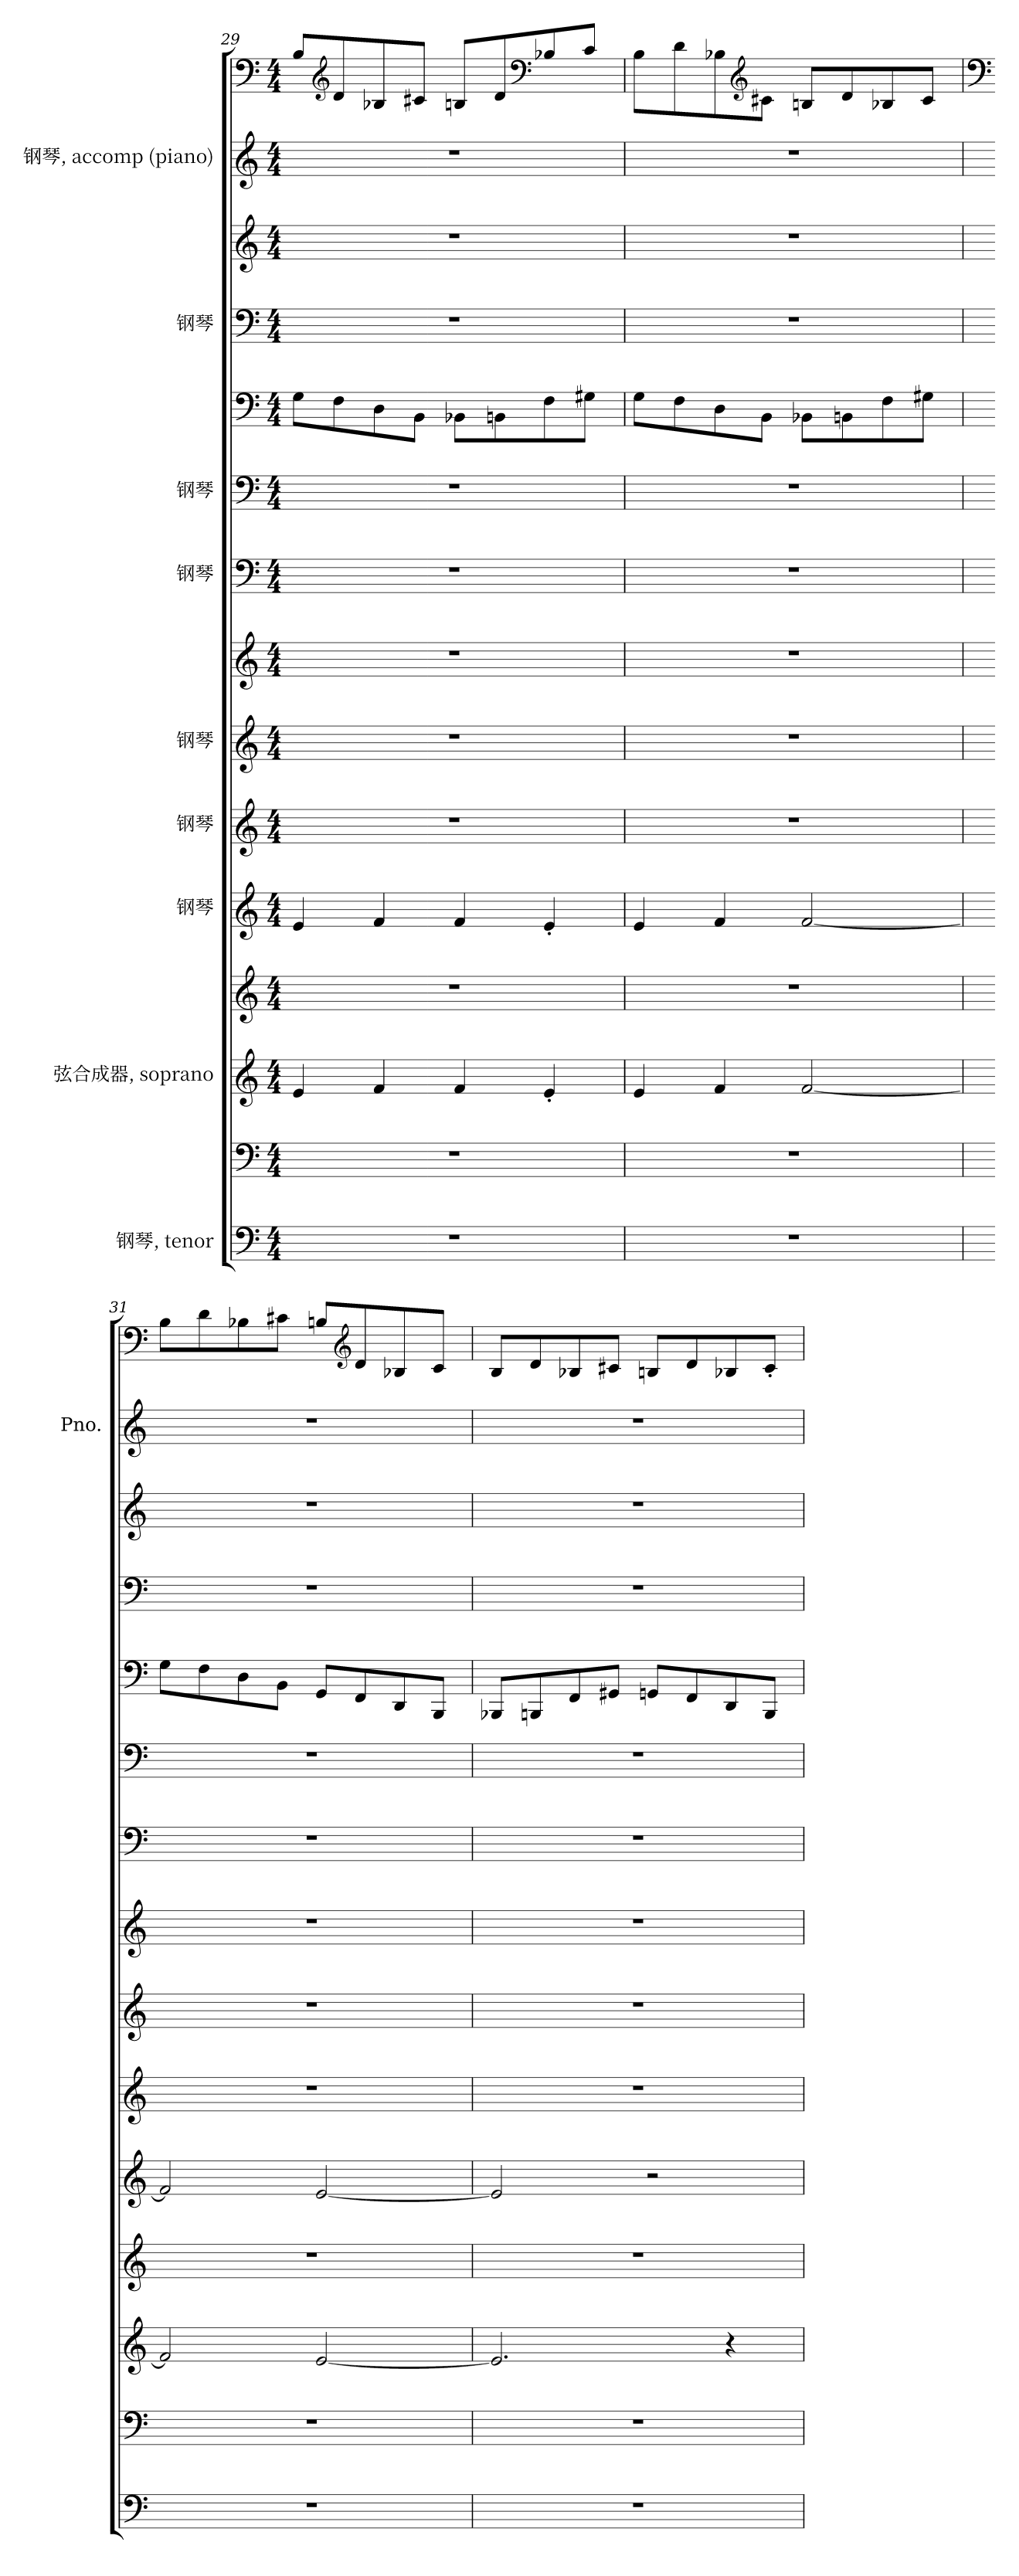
**kern	**kern	**kern	**kern	**kern	**kern	**kern	**kern	**kern	**kern	**kern	**kern	**kern	**kern	**kern
*part9	*part9	*part8	*part8	*part7	*part6	*part5	*part5	*part4	*part3	*part3	*part2	*part2	*part1	*part1
*staff15	*staff14	*staff13	*staff12	*staff11	*staff10	*staff9	*staff8	*staff7	*staff6	*staff5	*staff4	*staff3	*staff2	*staff1
*I"钢琴, tenor	*	*I"弦合成器, soprano	*	*I"钢琴	*I"钢琴	*I"钢琴	*	*I"钢琴	*I"钢琴	*	*I"钢琴	*	*I"钢琴, accomp (piano)	*
*	*	*	*	*	*	*	*	*	*	*	*	*	*I'Pno.	*
*clefF4	*clefF4	*clefG2	*clefG2	*clefG2	*clefG2	*clefG2	*clefG2	*clefF4	*clefF4	*clefF4	*clefF4	*clefG2	*clefG2	*clefF4
*k[]	*k[]	*k[]	*k[]	*k[]	*k[]	*k[]	*k[]	*k[]	*k[]	*k[]	*k[]	*k[]	*k[]	*k[]
*M4/4	*M4/4	*M4/4	*M4/4	*M4/4	*M4/4	*M4/4	*M4/4	*M4/4	*M4/4	*M4/4	*M4/4	*M4/4	*M4/4	*M4/4
=29	=29	=29	=29	=29	=29	=29	=29	=29	=29	=29	=29	=29	=29	=29
1r	1r	4e/	1r	4e/	1r	1r	1r	1r	1r	8G\L	1r	1r	1r	8B/L
*	*	*	*	*	*	*	*	*	*	*	*	*	*	*clefG2
.	.	.	.	.	.	.	.	.	.	8F\	.	.	.	8d/
.	.	4f/	.	4f/	.	.	.	.	.	8D\	.	.	.	8B-X/
.	.	.	.	.	.	.	.	.	.	8BB\J	.	.	.	8c#X/J
.	.	4f/	.	4f/	.	.	.	.	.	8BB-X\L	.	.	.	8Bn/L
.	.	.	.	.	.	.	.	.	.	8BBn\	.	.	.	8d/
*	*	*	*	*	*	*	*	*	*	*	*	*	*	*clefF4
.	.	4e'/	.	4e'/	.	.	.	.	.	8F\	.	.	.	8B-X/
.	.	.	.	.	.	.	.	.	.	8G#X\J	.	.	.	8c#/J
!!LO:PB:g=z
=30	=30	=30	=30	=30	=30	=30	=30	=30	=30	=30	=30	=30	=30	=30
1r	1r	4e/	1r	4e/	1r	1r	1r	1r	1r	8G\L	1r	1r	1r	8B\L
.	.	.	.	.	.	.	.	.	.	8F\	.	.	.	8d\
.	.	4f/	.	4f/	.	.	.	.	.	8D\	.	.	.	8B-X\
*	*	*	*	*	*	*	*	*	*	*	*	*	*	*clefG2
.	.	.	.	.	.	.	.	.	.	8BB\J	.	.	.	8c#X\J
.	.	[2f/	.	[2f/	.	.	.	.	.	8BB-X\L	.	.	.	8Bn/L
.	.	.	.	.	.	.	.	.	.	8BBn\	.	.	.	8d/
.	.	.	.	.	.	.	.	.	.	8F\	.	.	.	8B-X/
.	.	.	.	.	.	.	.	.	.	8G#X\J	.	.	.	8c#/J
=31	=31	=31	=31	=31	=31	=31	=31	=31	=31	=31	=31	=31	=31	=31
*	*	*	*	*	*	*	*	*	*	*	*	*	*	*clefF4
1r	1r	2f/]	1r	2f/]	1r	1r	1r	1r	1r	8G\L	1r	1r	1r	8B\L
.	.	.	.	.	.	.	.	.	.	8F\	.	.	.	8d\
.	.	.	.	.	.	.	.	.	.	8D\	.	.	.	8B-X\
.	.	.	.	.	.	.	.	.	.	8BB\J	.	.	.	8c#X\J
.	.	[2e/	.	[2e/	.	.	.	.	.	8GG/L	.	.	.	8Bn/L
*	*	*	*	*	*	*	*	*	*	*	*	*	*	*clefG2
.	.	.	.	.	.	.	.	.	.	8FF/	.	.	.	8d/
.	.	.	.	.	.	.	.	.	.	8DD/	.	.	.	8B-X/
.	.	.	.	.	.	.	.	.	.	8BBB/J	.	.	.	8c#/J
=32	=32	=32	=32	=32	=32	=32	=32	=32	=32	=32	=32	=32	=32	=32
1r	1r	2.e/]	1r	2e/]	1r	1r	1r	1r	1r	8BBB-X/L	1r	1r	1r	8B/L
.	.	.	.	.	.	.	.	.	.	8BBBn/	.	.	.	8d/
.	.	.	.	.	.	.	.	.	.	8FF/	.	.	.	8B-X/
.	.	.	.	.	.	.	.	.	.	8GG#X/J	.	.	.	8c#X/J
.	.	.	.	2r	.	.	.	.	.	8GGn/L	.	.	.	8Bn/L
.	.	.	.	.	.	.	.	.	.	8FF/	.	.	.	8d/
.	.	4r	.	.	.	.	.	.	.	8DD/	.	.	.	8B-X/
.	.	.	.	.	.	.	.	.	.	8BBB/J	.	.	.	8c#'/J
=	=	=	=	=	=	=	=	=	=	=	=	=	=	=
*-	*-	*-	*-	*-	*-	*-	*-	*-	*-	*-	*-	*-	*-	*-
